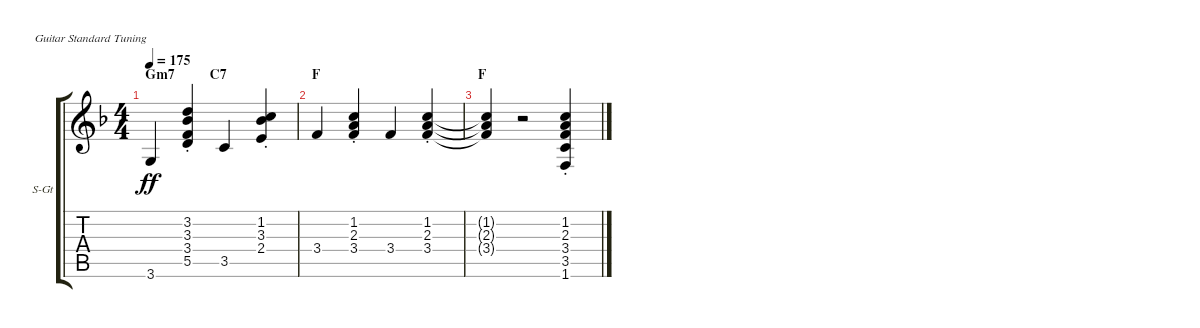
\bracketExtendMode groupsimilarinstruments
\firstSystemTrackNameOrientation horizontal
\otherSystemsTrackNameOrientation horizontal
\track ("Guitar" "S-Gt") {instrument acousticguitarsteel}
\staff {score tabs}
\tuning (E4 B3 G3 D3 A2 E2)
\ts (4 4)
\section ("" "Gm7          C7")
\tempo 175
\clef g2
\ks f
3.6.4{dy ff} (5.5{st} 3.4{st} 3.3{st} 3.2{st}).4 3.5.4 (2.4{st} 3.3{st} 1.2{st}).4 |
\section ("" "F")
3.4.4 (3.4{st} 2.3{st} 1.2{st}).4 3.4.4 (3.4{st} 2.3{st} 1.2{st}).4 |
\section ("" "F")
(3.4{t} 2.3{t} 1.2{t}).4 r.2 (3.4{st} 2.3{st} 1.2{st} 3.5 1.6).4
